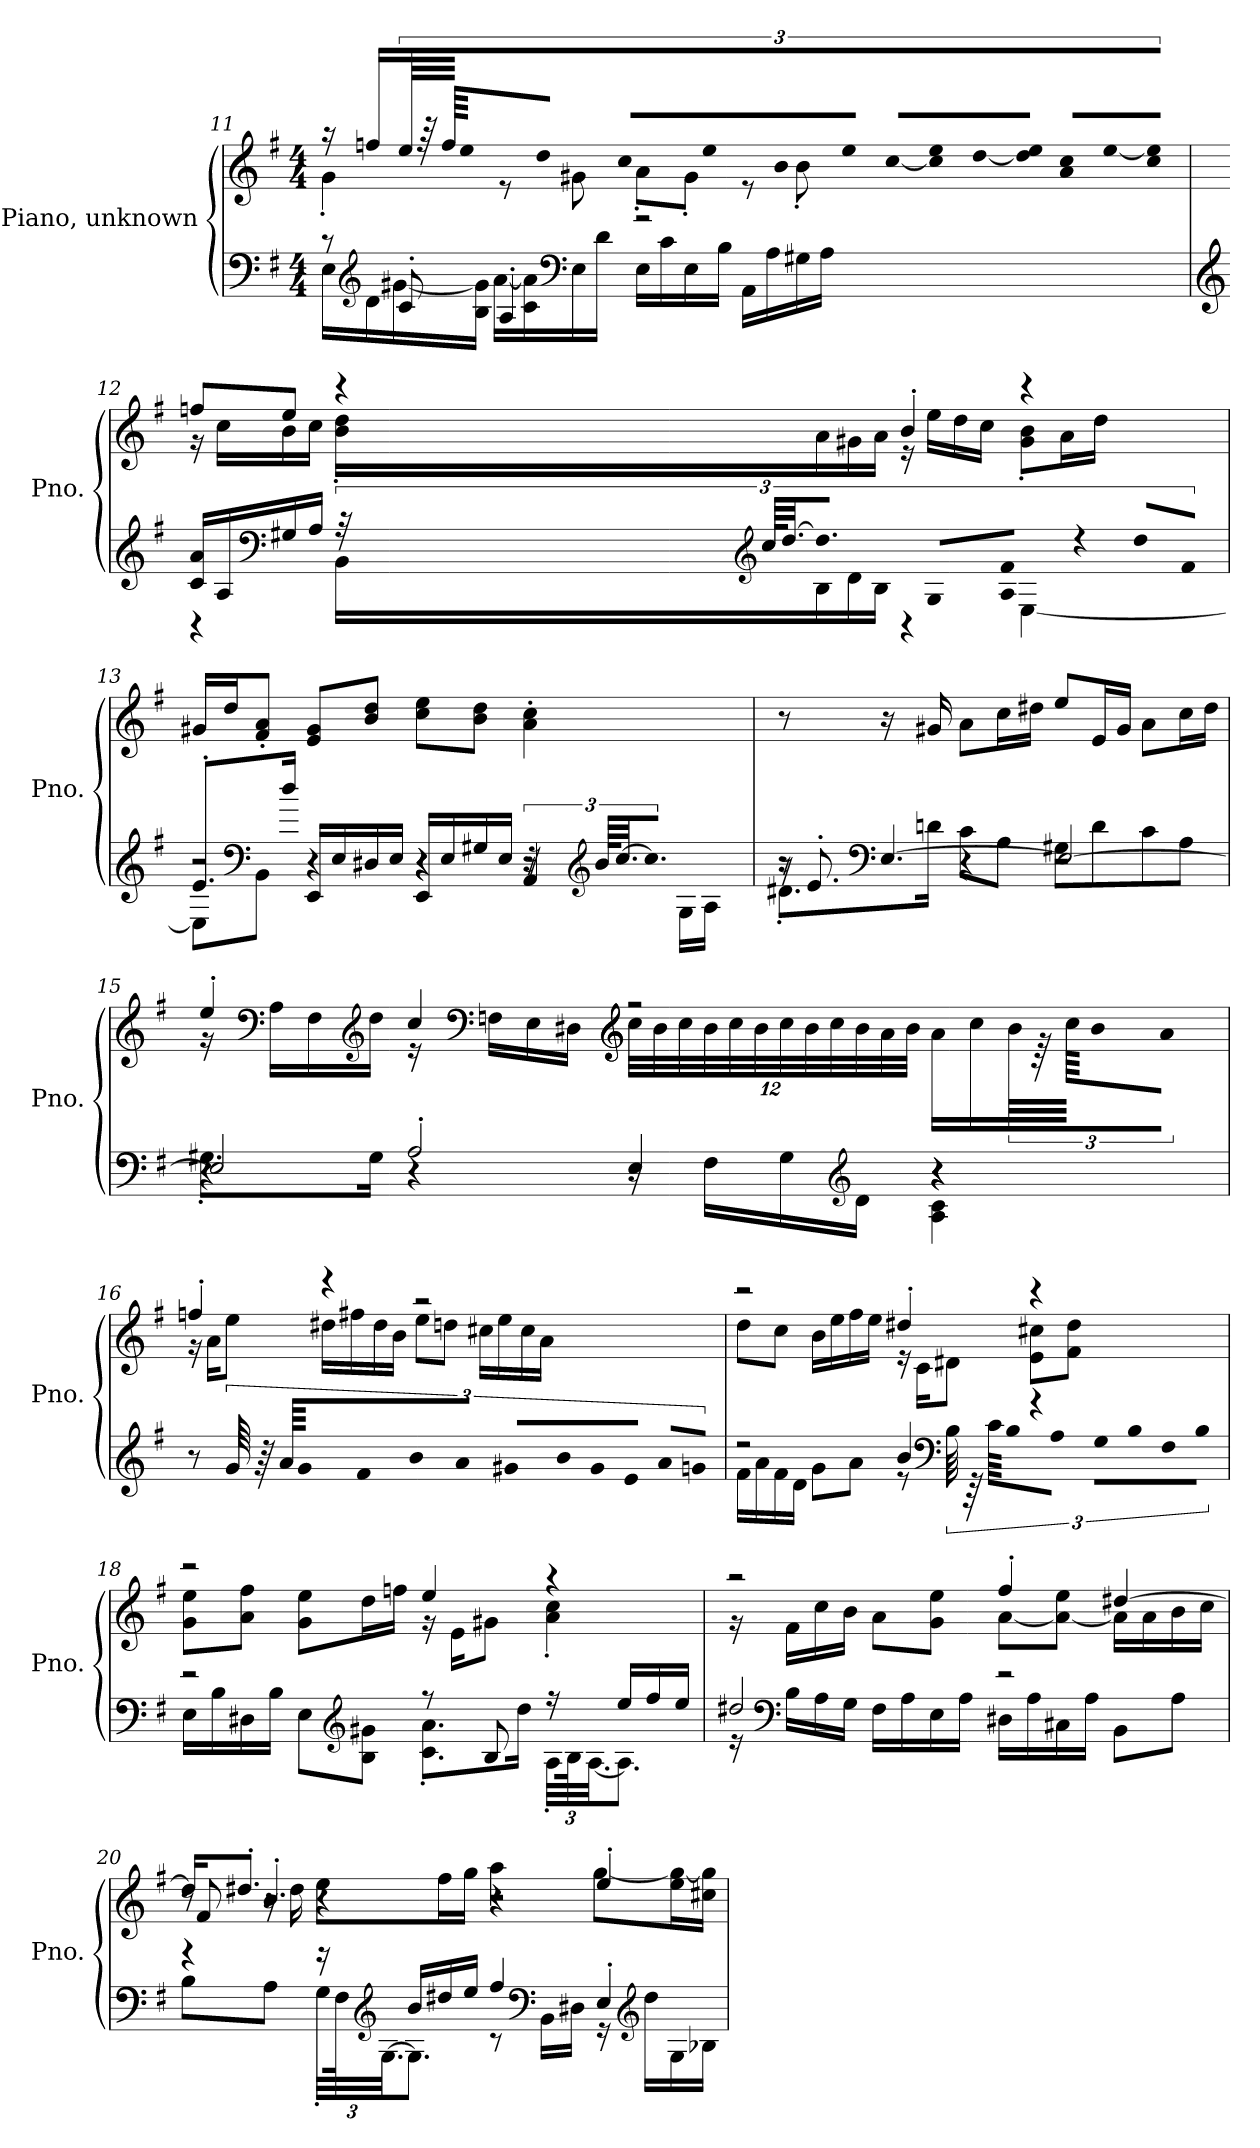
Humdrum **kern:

**kern	**kern
*part1	*part1
*staff2	*staff1
*I"Piano, unknown	*
*I'Pno.	*
!!LO:PB:g=z
*clefF4	*clefG2
*k[f#]	*k[f#]
*M4/4	*M4/4
=11	=11
*^	*^
8r	16E\LL	16r	4g'\
*clefG2	*	*	*
.	16d\	16ffn/LL	.
8c'/	[16g#X\	96ee/JJkk	.
.	.	96r	.
.	.	96ff/KLLL	.
.	.	32ee/J	.
.	16B\ 16g#\]JJ	16dd/JJ	.
4A'/	[16a\LL	16cc/LL	8r
.	16c\ 16a\]	16ee/	.
*clefF4	*	*	*
.	16E\	16b/	8g#X\
.	16d\JJ	16ee/JJ	.
2r	16E\LL	[16cc/LL	8a'\L
.	16c\	16cc/] 16ee/	.
.	16E\	[16dd/	8g#'\J
.	16B\JJ	16dd/] 16ee/JJ	.
.	16AA\LL	8a/ 8cc/L	8r
.	16A\	.	.
.	16G#X\	[16ee/L	8b'\
.	16A\JJ	16cc/ 16ee/]JJ	.
!!LO:LB:g=z	!!
=12	=12	=12	=12
*clefG2	*	*	*
16c/ 16a/LL	4r	8ffn/L	16r
16A/	.	.	16cc\LL
*clefF4	*	*	*
16G#X/	.	8ee/J	16b\
16A/JJ	.	.	16cc\JJ
48r	16BB\LL	4r	16b\' 16dd\'LL
*clefG2	*	*	*
96cc/KLLL	.	.	.
[48.dd/JJ	.	.	.
8.dd/J]	16B\	.	16a\
.	16d\	.	16g#X\
.	16B\JJ	.	16a\JJ
8G#/L	4r	4b'/	16r
.	.	.	16ee\LL
8A/ 8f#/J	.	.	16dd\
.	.	.	16cc\JJ
16r	[4E\	4r	8g#\' 8b\'L
16dd/KL	.	.	.
8f#/J	.	.	16a\L
.	.	.	16dd\JJ
*	*	*v	*v
!!LO:LB:g=z
=13	=13	=13
*	*^	*
8.e'/L	8E\L]	2r	16g#X/LL
.	.	.	16dd/J
*clefF4	*	*	*
.	8BB\J	.	8f#/' 8a/'J
16dd/Jk	.	.	.
16EE/LL	4r	.	8e/ 8g#/L
16E/	.	.	.
16D#X/	.	.	8b/ 8dd/J
16E/JJ	.	.	.
16EE/LL	4r	4r	8cc\ 8ee\L
16E/	.	.	.
16G#X/	.	.	8b\ 8dd\J
16E/JJ	.	.	.
48r	8r	4AA/	4a\' 4cc\'
*clefG2	*	*	*
96b/KLLL	.	.	.
[48.cc/JJ	.	.	.
8.cc/J]	.	.	.
.	16G#\LL	.	.
.	16A\JJ	.	.
=14	=14	=14	=14
16r	8.d#X'\L	8r	8r
8.e'/	.	.	.
*clefF4	*	*	*
.	.	[4.E/	16r
.	16dn\Jk	.	16g#X/
4r	8c\L	.	8a\L
.	8A\J	.	16cc\L
.	.	.	16dd#X\JJ
2r	8G#X\L	2E/_	8ee/L
.	8d\	.	16e/L
.	.	.	16g#/JJ
.	8c\	.	8a\L
.	8A\J	.	16cc\L
.	.	.	16dd#\JJ
!!LO:LB:g=z
=15	=15	=15	=15
*	*	*	*^
4r	8.G#X'\L	2E/]	4ee'/	16r
*	*	*	*clefF4	*
.	.	.	.	16A\LL
.	.	.	.	16F#\
*	*	*	*clefG2	*
.	16G#\Jk	.	.	16dd\JJ
2A'/	4r	.	4cc/	16r
*	*	*	*clefF4	*
.	.	.	.	16Fn\LL
.	.	.	.	16E\
.	.	.	.	16D#X\JJ
*	*	*	*clefG2	*
*	*	*	*	*Xbrackettup
.	16r	4E/	2r	48cc\LLL
.	.	.	.	48b\
.	.	.	.	48cc\
.	16F#\LL	.	.	48b\
.	.	.	.	48cc\
.	.	.	.	48b\
.	16G#\	.	.	48cc\
.	.	.	.	48b\
.	.	.	.	48cc\
*clefG2	*	*	*	*
.	16d\JJ	.	.	48b\
.	.	.	.	48a\
.	.	.	.	48b\JJJ
4r	4A\ 4c\	4r	.	16a\LL
.	.	.	.	16cc\
*	*	*	*	*brackettup
.	.	.	.	96b\JJkk
.	.	.	.	96r
.	.	.	.	96cc\KLLL
.	.	.	.	32b\J
.	.	.	.	16a\JJ
*v	*v	*v	*	*
!!LO:LB:g=z	!!
=16	=16	=16
8r	4ffn'/	16r
.	.	16a\KL
96g/	.	8ee\J
96r	.	.
96a/KLLL	.	.
32g/J	.	.
16f#/J	.	.
8b/	4r	16dd#X\LL
.	.	16ff#X\
8a/J	.	16dd#\
.	.	16b\JJ
16g#X/LL	2r	8ee\L
16b/	.	.
16g#/	.	8ddn\J
16e/JJ	.	.
8a/L	.	16cc#X\LL
.	.	16ee\
8gn/J	.	16cc#\
.	.	16a\JJ
=17	=17	=17
*^	*	*
2r	16f#\LL	2r	8dd\L
.	16a\	.	.
.	16f#\	.	8cc\J
.	16d\JJ	.	.
.	8g\L	.	16b\LL
.	.	.	16ee\
.	8a\J	.	16ff#\
.	.	.	16ee\JJ
4b/	8r	4dd#X'/	16r
.	.	.	16c\KL
*clefF4	*	*	*
.	96B\	.	8d#X\J
.	96r	.	.
.	96c\KLLL	.	.
.	32B\J	.	.
.	16A\JJ	.	.
4r	16G\LL	4r	8e\ 8cc#X\L
.	16B\	.	.
.	16F#\	.	8f#\ 8dd#\J
.	16B\JJ	.	.
!!LO:LB:g=z	!!
=18	=18	=18	=18
2r	16E\LL	2r	8g\ 8ee\L
.	16B\	.	.
.	16D#X\	.	8a\ 8ff#\J
.	16B\JJ	.	.
.	8E\L	.	8g\ 8ee\L
*clefG2	*	*	*
.	8B\ 8g#X\J	.	16dd\L
.	.	.	16ffn\JJ
8r	8.c\' 8.a\'L	4ee/	16r
.	.	.	16e\KL
8B/	.	.	8g#X\J
.	16dd\Jk	.	.
*	*Xbrackettup	*	*
16r	48A'\LLL	4r	4a\' 4cc\'
.	96B\K	.	.
.	[48.A\JJ	.	.
16ee/LL	8.A\J]	.	.
16ff#/	.	.	.
16ee/JJ	.	.	.
=19	=19	=19	=19
2dd#X/	16r	2r	16r
*clefF4	*	*	*
.	16B\LL	.	16f#\LL
.	16A\	.	16cc\
.	16G\JJ	.	16b\JJ
.	16F#\LL	.	8a\L
.	16A\	.	.
.	16E\	.	8g\ 8ee\J
.	16A\JJ	.	.
2r	16D#X\LL	4ff#'/	[8a\L
.	16A\	.	.
.	16C#X\	.	8a\_ 8ee\J
.	16A\JJ	.	.
.	8BB\L	[4dd#X/	16a\LL]
.	.	.	16a\
.	8A\J	.	16b\
.	.	.	16cc\JJ
!!LO:PB:g=z
=20	=20	=20	=20
*	*	*	*^
4r	8B\L	16dd#/KL]	8r	8f#/
.	.	8.dd#X'/J	.	.
.	8A\J	.	16r	4.b'/
.	.	.	16dd#\	.
16r	48G'\LLL	4r	8ee\L	.
.	96F#\K	.	.	.
*clefG2	*	*	*	*
.	[48.G\JJ	.	.	.
16b/LL	8.G\J]	.	.	.
16dd#X/	.	.	16ff#\L	.
16ee/JJ	.	.	16gg\JJ	.
4ff#/	8r	4r	4aa\	2r
*clefF4	*	*	*	*
.	16BB\LL	.	.	.
.	16D#X\JJ	.	.	.
4E'/	16r	4ee'/	[8gg\L	.
*clefG2	*	*	*	*
.	16dd#\LL	.	.	.
.	16G\	.	16ee\ 16gg\_L	.
.	16B-X\JJ	.	16cc#X\ 16gg\]JJ	.
*v	*v	*	*	*
*	*v	*v	*v
=	=
*-	*-
